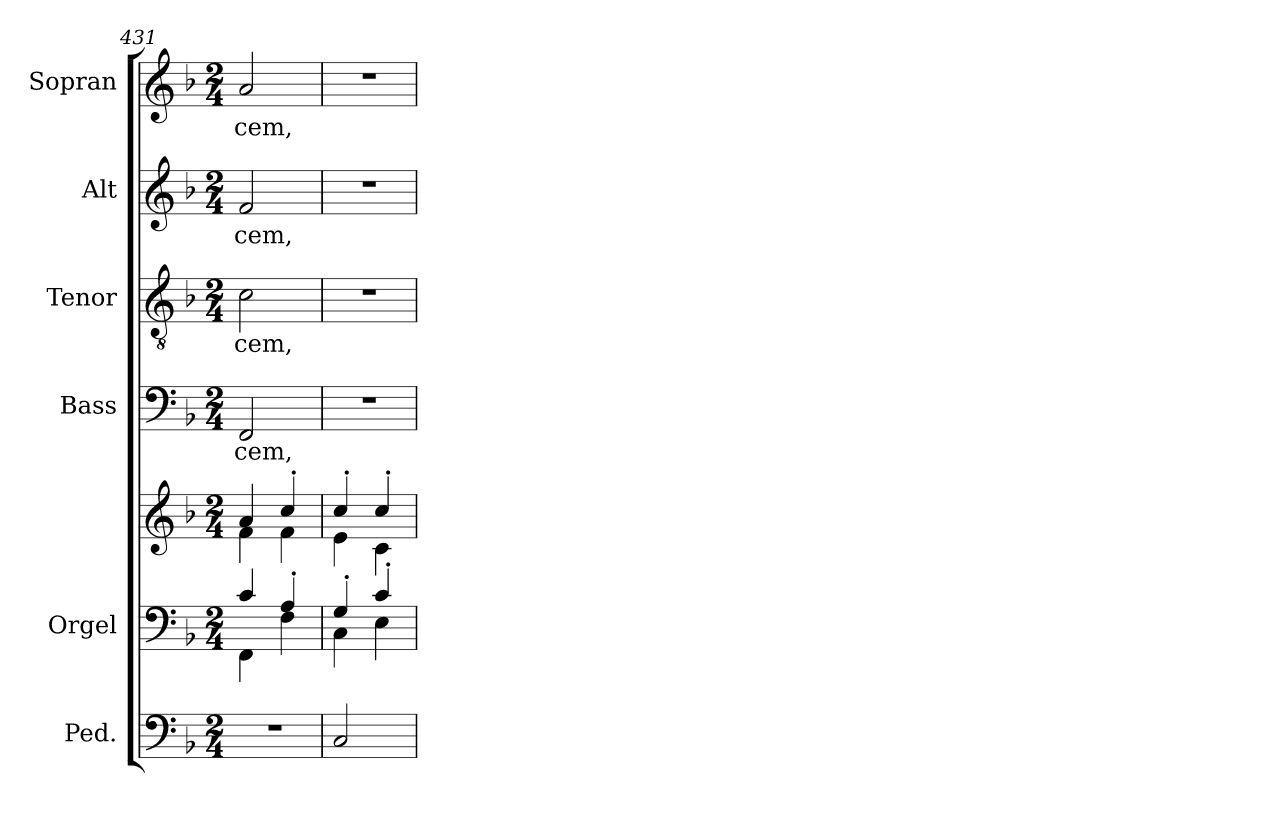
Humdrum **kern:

**kern	**kern	**kern	**kern	**text	**kern	**text	**kern	**text	**kern	**text
*part6	*part5	*part5	*part4	*part4	*part3	*part3	*part2	*part2	*part1	*part1
*staff7	*staff6	*staff5	*staff4	*staff4	*staff3	*staff3	*staff2	*staff2	*staff1	*staff1
*I"Ped.	*I"Orgel	*	*I"Bass	*	*I"Tenor	*	*I"Alt	*	*I"Sopran	*
*	*I'Org.	*	*I'B.	*	*I'T.	*	*I'A.	*	*I'S.	*
*clefF4	*clefF4	*clefG2	*clefF4	*	*clefGv2	*	*clefG2	*	*clefG2	*
*ITrd7c12	*	*	*	*	*	*	*	*	*	*
*k[b-]	*k[b-]	*k[b-]	*k[b-]	*	*k[b-]	*	*k[b-]	*	*k[b-]	*
*F:	*F:	*F:	*F:	*	*F:	*	*F:	*	*F:	*
*M2/4	*M2/4	*M2/4	*M2/4	*	*M2/4	*	*M2/4	*	*M2/4	*
=431	=431	=431	=431	=431	=431	=431	=431	=431	=431	=431
*	*^	*^	*	*	*	*	*	*	*	*
!	!	!	!	!	!	!LO:LY:b	!	!LO:LY:b	!	!LO:LY:b	!	!LO:LY:b
2r	4c/	4FF\	4a/	4f\	2FF/	-cem,	2c\	-cem,	2f/	-cem,	2a/	-cem,
.	4A'>/	4F\	4cc'>/	4f\	.	.	.	.	.	.	.	.
=432	=432	=432	=432	=432	=432	=432	=432	=432	=432	=432	=432	=432
2CC/	4G'>/	4C\	4cc'>/	4e\	2r	.	2r	.	2r	.	2r	.
.	4c'>/	4E\	4cc'>/	4c\	.	.	.	.	.	.	.	.
*	*v	*v	*	*	*	*	*	*	*	*	*	*
*	*	*v	*v	*	*	*	*	*	*	*	*
=	=	=	=	=	=	=	=	=	=	=
*-	*-	*-	*-	*-	*-	*-	*-	*-	*-	*-
